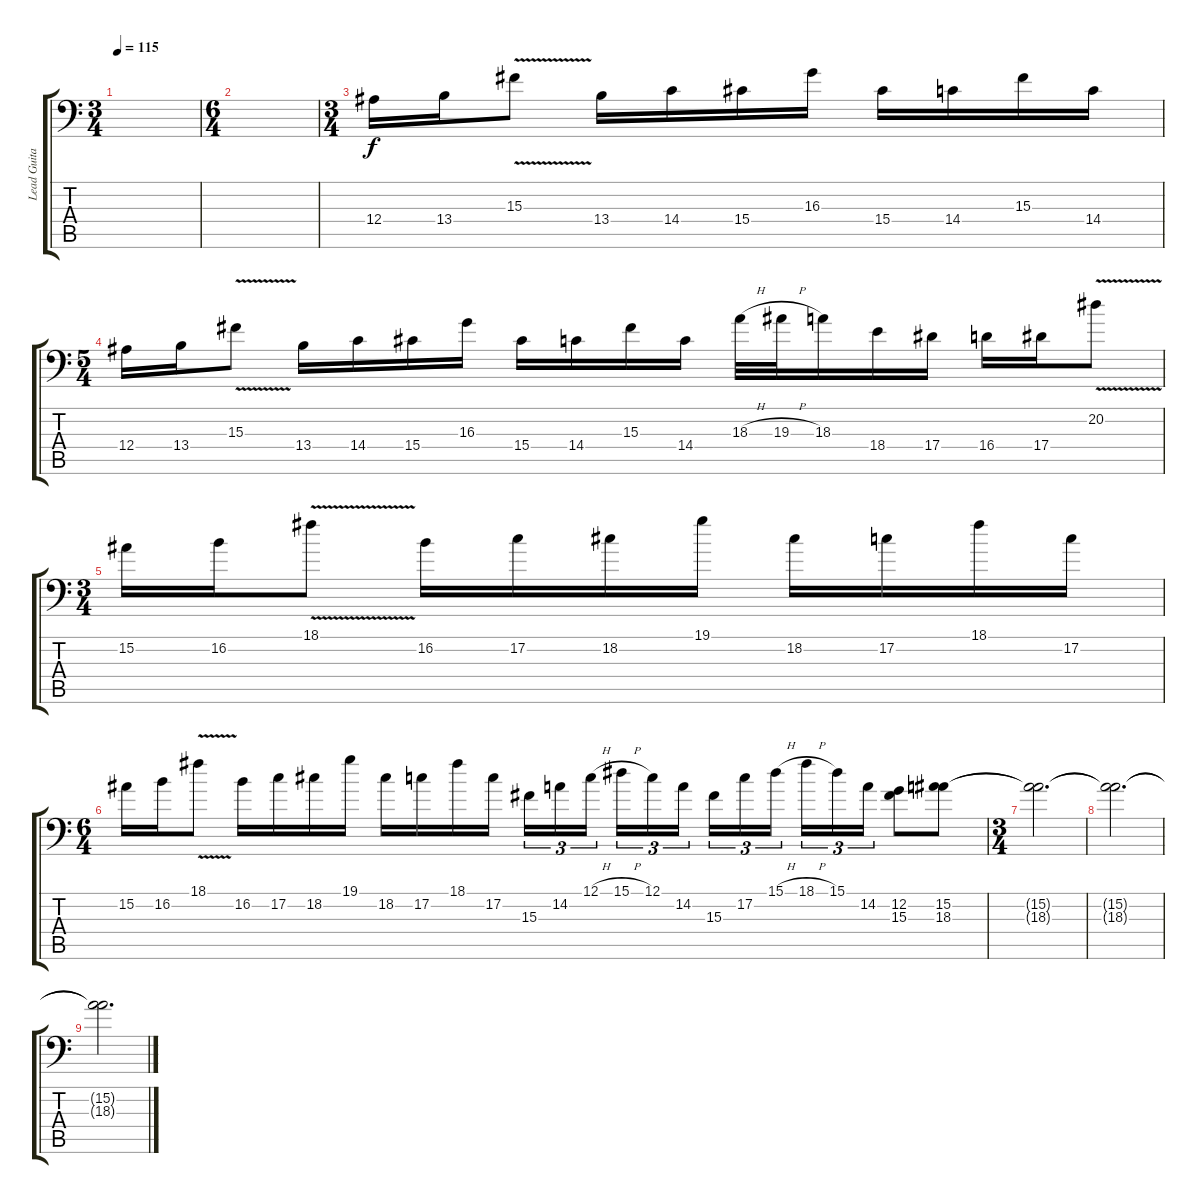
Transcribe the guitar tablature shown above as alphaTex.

\track ("Lead Guitar/Synth" "Lead Guita") {instrument acousticgrandpiano}
\staff {score tabs}
\tuning (C4 G3 Eb3 Bb2 F2 Bb1) {hide}
\ts (3 4)
\tempo 115
\clef f4
\ks c
|
\ts (6 4)
|
\ts (3 4)
12.4.16{volume 16} 13.4.16 15.3{v}.8 13.4.16 14.4.16 15.4.16 16.3.16 15.4.16 14.4.16 15.3.16 14.4.16 |
\ts (5 4)
12.4.16 13.4.16 15.3{v}.8 13.4.16 14.4.16 15.4.16 16.3.16 15.4.16 14.4.16 15.3.16 14.4.16 18.3{h}.32 19.3{h}.32 18.3.16 18.4.16 17.4.16 16.4.16 17.4.16 20.2{v}.8 |
\ts (3 4)
15.2.16 16.2.16 18.1{v}.8 16.2.16 17.2.16 18.2.16 19.1.16 18.2.16 17.2.16 18.1.16 17.2.16 |
\ts (6 4)
15.2.16 16.2.16 18.1{v}.8 16.2.16 17.2.16 18.2.16 19.1.16 18.2.16 17.2.16 18.1.16 17.2.16 15.3.16{tu (3 2)} 14.2.16{tu (3 2)} 12.1{h}.16{tu (3 2) beam splitsecondary} 15.1{h}.16{tu (3 2)} 12.1.16{tu (3 2)} 14.2.16{tu (3 2) beam splitsecondary} 15.3.16{tu (3 2)} 17.2.16{tu (3 2)} 15.1{h}.16{tu (3 2) beam splitsecondary} 18.1{h}.16{tu (3 2)} 15.1.16{tu (3 2)} 14.2.16{tu (3 2)} (12.2 15.3).8 (15.2 18.3).8 |
\ts (3 4)
(15.2{t} 18.3{t}).2{d volume 0} |
(15.2{t} 18.3{t}).2{d} |
(15.2{t} 18.3{t}).2{d}
